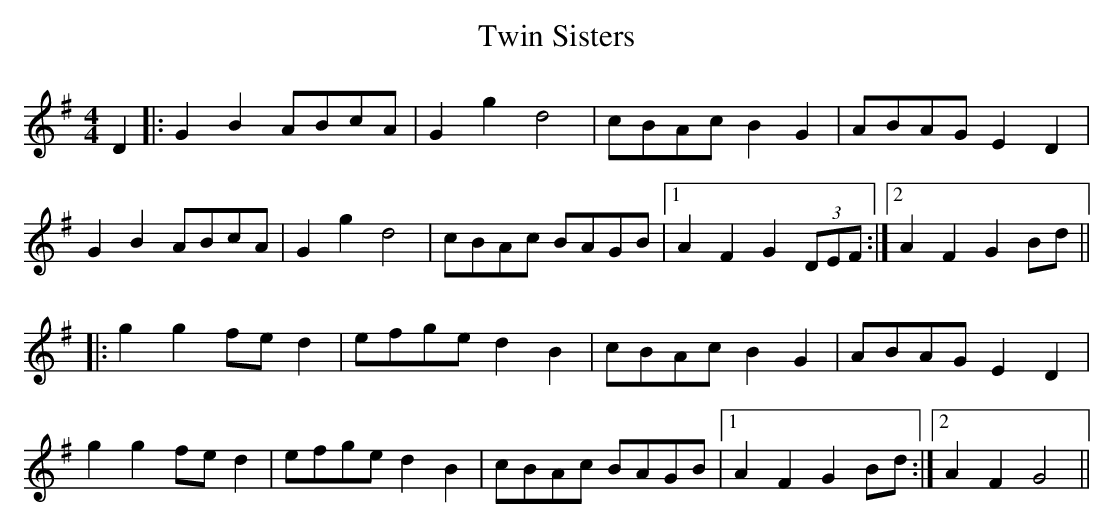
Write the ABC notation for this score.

X:1
T: Twin Sisters
M: 4/4
L: 1/8
K: Gmaj
D2|:G2B2 ABcA|G2g2 d4|cBAc B2G2|ABAG E2D2|
G2B2 ABcA|G2g2 d4|cBAc BAGB|1 A2F2 G2 (3DEF:|2 A2F2 G2Bd||
|:g2g2 fed2|efge d2B2|cBAc B2G2|ABAG E2D2|
g2g2 fed2|efge d2B2|cBAc BAGB|1 A2F2 G2Bd:|2 A2F2 G4||
